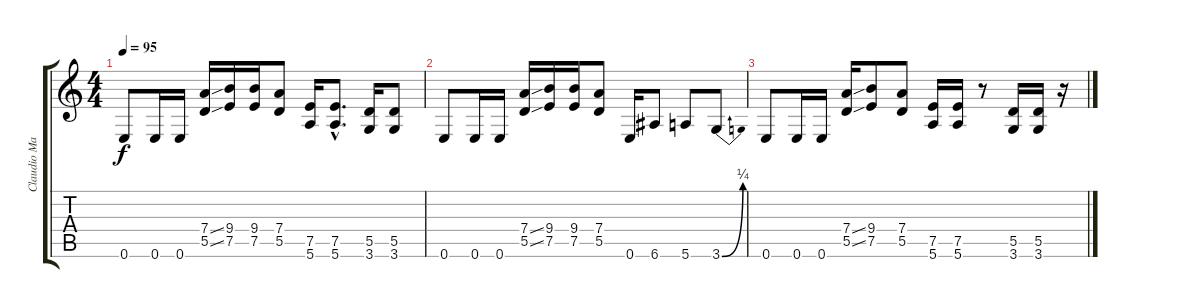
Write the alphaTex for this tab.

\track ("Claudio Marciello (Gtr 1)" "Claudio Ma") {instrument distortionguitar}
\staff {score tabs}
\tuning (E4 B3 G3 D3 A2 E2) {hide}
\ts (4 4)
\tempo 95
\clef g2
\ks c
0.6.8{dy f} 0.6.16 0.6.16 (7.4{ss} 5.5{ss}).16 (9.4 7.5).16 (9.4 7.5).16 (7.4 5.5).8 (7.5 5.6).16 (7.5{hac} 5.6{hac}).8{d} (5.5 3.6).16 (5.5 3.6).8 |
0.6.8 0.6.16 0.6.16 (7.4{ss} 5.5{ss}).16 (9.4 7.5).16 (9.4 7.5).16 (7.4 5.5).8 0.6.16 6.6.8 5.6.8 3.6{be (bend 0 0 60 1)}.8 |
0.6.8 0.6.16 0.6.16 (7.4{ss} 5.5{ss}).16 (9.4 7.5).8 (7.4 5.5).8 (7.5 5.6).16 (7.5 5.6).16 r.8 (5.5 3.6).16 (5.5 3.6).16 r.16
